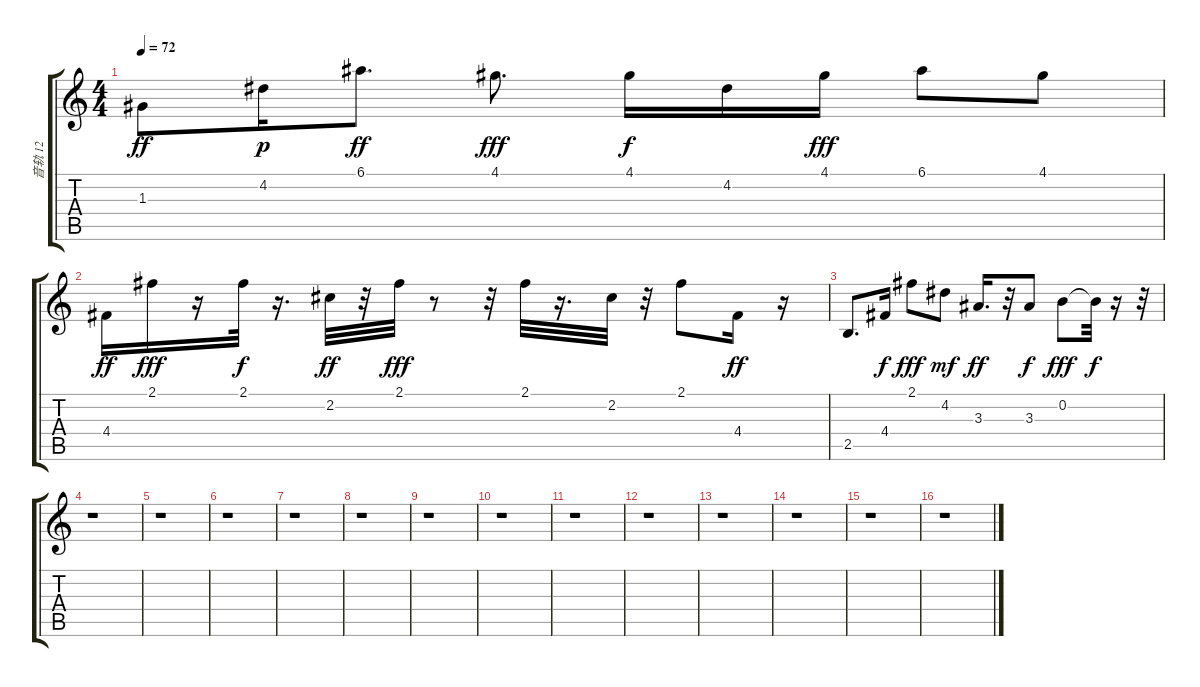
\track ("音轨 12" "音轨 12") {instrument electricguitarmuted}
\staff {score tabs}
\tuning (E4 B3 G3 D3 A2 E2) {hide}
\ts (4 4)
\tempo 72
\clef g2
\ks c
1.3.8{dy ff} 4.2.16{dy p} 6.1.8{d dy ff} 4.1.8{d dy fff} 4.1.16{dy f} 4.2.16 4.1.16{dy fff} 6.1.8 4.1.8 |
4.4.16{dy ff} 2.1.16{dy fff} r.16 2.1.32{dy f} r.16{d} 2.2.32{dy ff} r.32 2.1.32{dy fff} r.8 r.32 2.1.32 r.16{d} 2.2.32 r.32 2.1.8 4.4.16{dy ff} r.16 |
2.5.8{d} 4.4.16{dy f} 2.1.8{dy fff} 4.2.8{dy mf} 3.3.16{d dy ff} r.32 3.3.8{dy f} 0.2.8{dy fff} 0.2{t}.32{dy f} r.16 r.32 |
r.1 |
r.1 |
r.1 |
r.1 |
r.1 |
r.1 |
r.1 |
r.1 |
r.1 |
r.1 |
r.1 |
r.1 |
r.1
